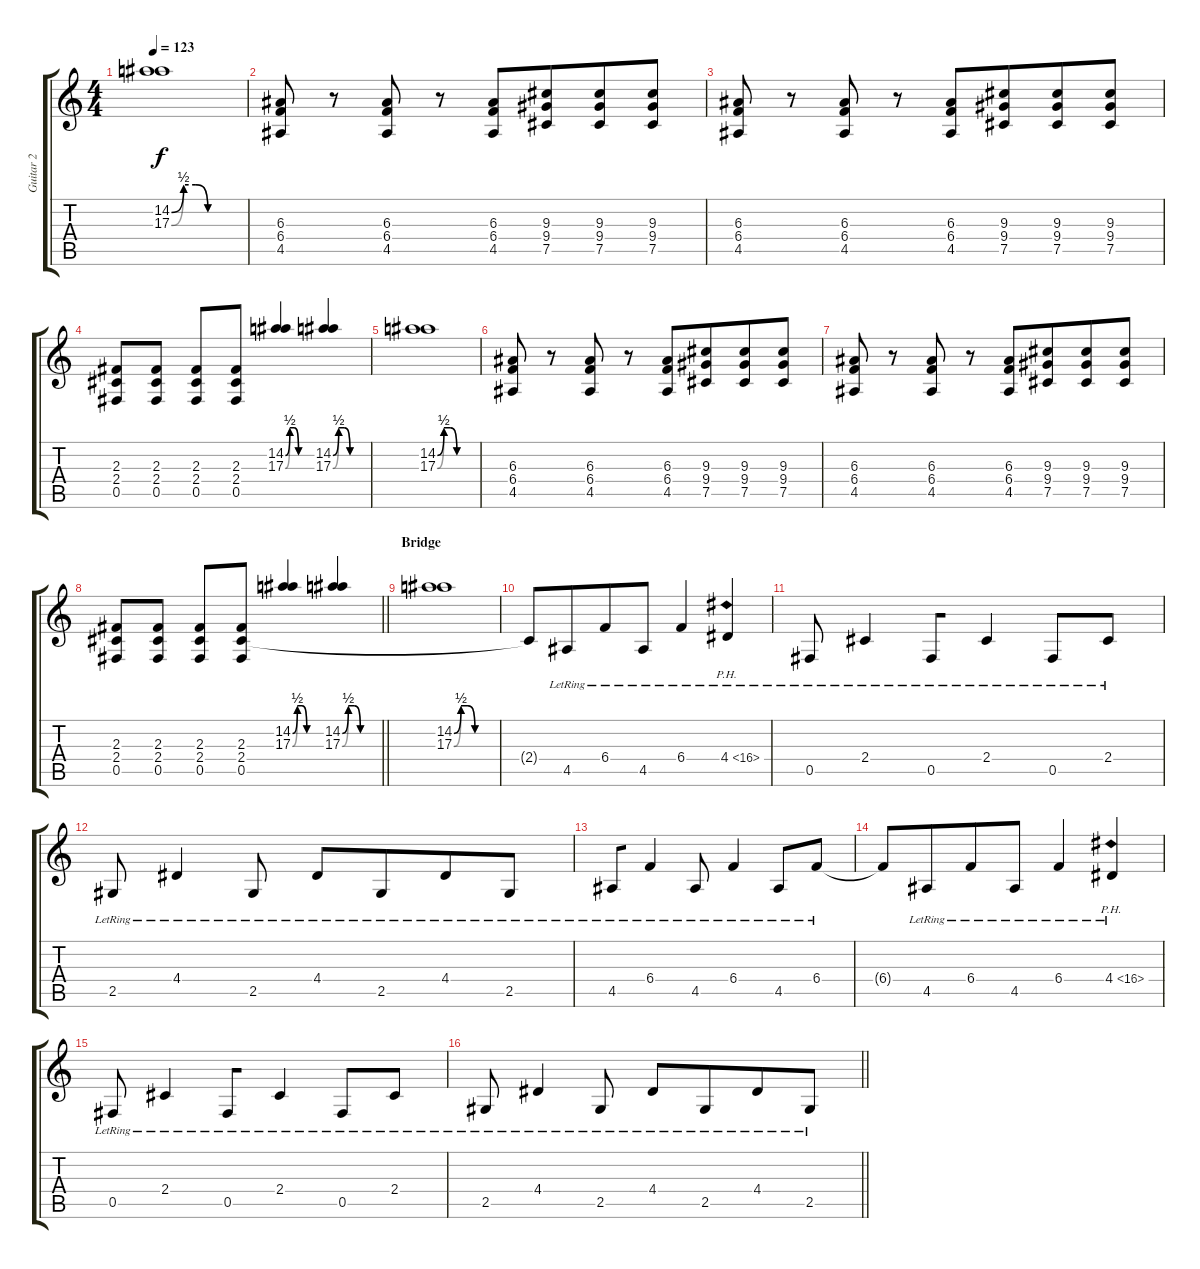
\track ("Guitar 2" "Guitar 2") {instrument distortionguitar}
\staff {score tabs}
\tuning (Db4 Ab3 E3 B2 Gb2 B1) {hide}
\ts (4 4)
\tempo 123
\clef g2
\ks c
(14.2{be (custom 0 0 10 2 20 2 30 0 60 0)} 17.3{be (custom 0 0 10 2 20 2 30 0 60 0)}).1{dy f} |
(6.3 6.4 4.5).8 r.8 (6.3 6.4 4.5).8 r.8 (6.3 6.4 4.5).8{beam merge} (9.3 9.4 7.5).8{beam merge} (9.3 9.4 7.5).8 (9.3 9.4 7.5).8 |
(6.3 6.4 4.5).8 r.8 (6.3 6.4 4.5).8 r.8 (6.3 6.4 4.5).8{beam merge} (9.3 9.4 7.5).8{beam merge} (9.3 9.4 7.5).8 (9.3 9.4 7.5).8 |
(2.3 2.4 0.5).8{beam merge} (2.3 2.4 0.5).8 (2.3 2.4 0.5).8 (2.3 2.4 0.5).8{beam merge} (14.2{be (custom 0 0 10 2 20 2 30 0 60 0)} 17.3{be (custom 0 0 10 2 20 2 30 0 60 0)}).4{beam merge} (14.2{be (custom 0 0 10 2 20 2 30 0 60 0)} 17.3{be (custom 0 0 10 2 20 2 30 0 60 0)}).4 |
(14.2{be (custom 0 0 10 2 20 2 30 0 60 0)} 17.3{be (custom 0 0 10 2 20 2 30 0 60 0)}).1 |
(6.3 6.4 4.5).8 r.8 (6.3 6.4 4.5).8 r.8 (6.3 6.4 4.5).8{beam merge} (9.3 9.4 7.5).8{beam merge} (9.3 9.4 7.5).8 (9.3 9.4 7.5).8 |
(6.3 6.4 4.5).8 r.8 (6.3 6.4 4.5).8 r.8 (6.3 6.4 4.5).8{beam merge} (9.3 9.4 7.5).8{beam merge} (9.3 9.4 7.5).8 (9.3 9.4 7.5).8 |
\barLineRight lightlight
(2.3 2.4 0.5).8{beam merge} (2.3 2.4 0.5).8 (2.3 2.4 0.5).8 (2.3 2.4 0.5).8{beam merge} (14.2{be (custom 0 0 10 2 20 2 30 0 60 0)} 17.3{be (custom 0 0 10 2 20 2 30 0 60 0)}).4{beam merge} (14.2{be (custom 0 0 10 2 20 2 30 0 60 0)} 17.3{be (custom 0 0 10 2 20 2 30 0 60 0)}).4 |
\section ("" "Bridge")
(14.2{be (custom 0 0 10 2 20 2 30 0 60 0)} 17.3{be (custom 0 0 10 2 20 2 30 0 60 0)}).1 |
2.4{t}.8{beam merge} 4.5{lr}.8{beam merge} 6.4{lr}.8 4.5{lr}.8{beam merge} 6.4{lr}.4{beam merge} 4.4{ph 12 lr}.4 |
0.5{lr}.8 2.4{lr}.4{beam merge} 0.5{lr}.8{beam merge} 2.4{lr}.4{beam merge} 0.5{lr}.8 2.4{lr}.8 |
2.5{lr}.8 4.4{lr}.4 2.5{lr}.8 4.4{lr}.8 2.5{lr}.8{beam merge} 4.4{lr}.8{beam merge} 2.5{lr}.8 |
4.5{lr}.8{beam merge} 6.4{lr}.4 4.5{lr}.8 6.4{lr}.4 4.5{lr}.8 6.4{lr}.8 |
6.4{t}.8{beam merge} 4.5{lr}.8{beam merge} 6.4{lr}.8 4.5{lr}.8{beam merge} 6.4{lr}.4{beam merge} 4.4{ph 12 lr}.4 |
0.5{lr}.8 2.4{lr}.4{beam merge} 0.5{lr}.8{beam merge} 2.4{lr}.4{beam merge} 0.5{lr}.8 2.4{lr}.8 |
\barLineRight lightlight
2.5{lr}.8 4.4{lr}.4 2.5{lr}.8 4.4{lr}.8 2.5{lr}.8{beam merge} 4.4{lr}.8{beam merge} 2.5{lr}.8
